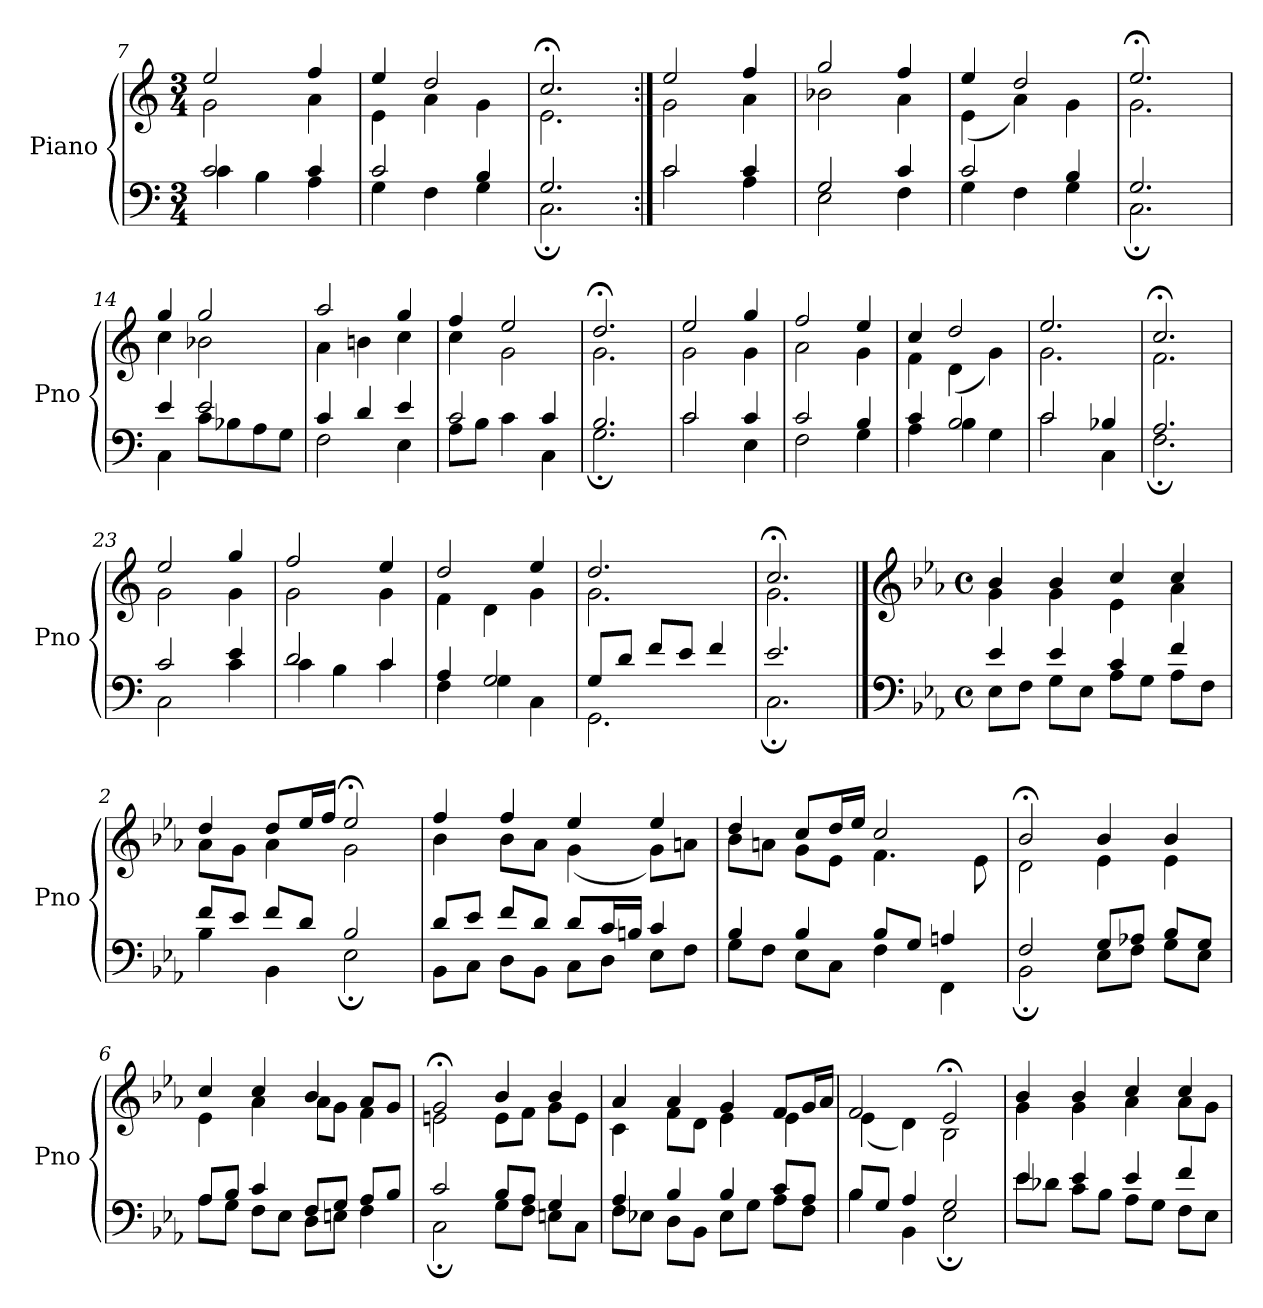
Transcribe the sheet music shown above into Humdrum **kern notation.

**kern	**kern
*part1	*part1
*staff2	*staff1
*I"Piano	*
*I'Pno	*
*clefF4	*clefG2
*k[]	*k[]
*M3/4	*M3/4
=7	=7
*^	*^
2c/	4c\	2ee/	2g\
.	4B\	.	.
4c/	4A\	4ff/	4a\
=8	=8	=8	=8
2c/	4G\	4ee/	4e\
.	4F\	2dd/	4a\
4B/	4G\	.	4g\
=9	=9	=9	=9
2.G/	2.C;\	2.cc;</	2.e\
=10:|!	=10:|!	=10:|!	=10:|!
2c/	2c\	2ee/	2g\
4c/	4A\	4ff/	4a\
=11	=11	=11	=11
2G/	2E\	2gg/	2b-X\
4c/	4F\	4ff/	4a\
=12	=12	=12	=12
2c/	4G\	4ee/	(<4e\
.	4F\	2dd/	4a\)
4B/	4G\	.	4g\
=13	=13	=13	=13
2.G/	2.C;\	2.ee;</	2.g\
=14	=14	=14	=14
4e/	4C\	4gg/	4cc\
2e/	8c\L	2gg/	2b-X\
.	8B-X\	.	.
.	8A\	.	.
.	8G\J	.	.
=15	=15	=15	=15
4c/	2F\	2aa/	4a\
4d/	.	.	4bn\
4e/	4E\	4gg/	4cc\
=16	=16	=16	=16
2c/	8A\L	4ff/	4cc\
.	8B\J	.	.
.	4c\	2ee/	2g\
4c/	4C\	.	.
=17	=17	=17	=17
2.B/	2.G;\	2.dd;</	2.g\
=18	=18	=18	=18
2c/	2c\	2ee/	2g\
4c/	4E\	4gg/	4g\
=19	=19	=19	=19
2c/	2F\	2ff/	2a\
4B/	4G\	4ee/	4g\
=20	=20	=20	=20
4c/	4A\	4cc/	4f\
2B/	4B\	2dd/	(<4d\
.	4G\	.	4g\)
=21	=21	=21	=21
2c/	2c\	2.ee/	2.g\
4B-X/	4C\	.	.
=22	=22	=22	=22
2.A/	2.F;\	2.cc;</	2.f\
=23	=23	=23	=23
2c/	2C\	2ee/	2g\
4e/	4c\	4gg/	4g\
=24	=24	=24	=24
2d/	4c\	2ff/	2g\
.	4B\	.	.
4c/	4c\	4ee/	4g\
=25	=25	=25	=25
4A/	4F\	2dd/	4f\
2G/	4G\	.	4d\
.	4C\	4ee/	4g\
=26	=26	=26	=26
8G/L	2.GG\	2.dd/	2.g\
8d/J	.	.	.
8f/L	.	.	.
8e/J	.	.	.
4f/	.	.	.
=27	=27	=27	=27
2.e/	2.C;\	2.cc;</	2.g\
==1	==1	==1	==1
*clefF4	*	*clefG2	*
*k[b-e-a-]	*	*k[b-e-a-]	*
*M4/4	*	*M4/4	*
*met(c)	*	*met(c)	*
4e-/	8E-\L	4b-/	4g\
.	8F\J	.	.
4e-/	8G\L	4b-/	4g\
.	8E-\J	.	.
4c/	8A-\L	4cc/	4e-\
.	8G\J	.	.
4f/	8A-\L	4cc/	4a-\
.	8F\J	.	.
=2	=2	=2	=2
8f/L	4B-\	4dd/	8a-\L
8e-/J	.	.	8g\J
8f/L	4BB-\	8dd/L	4a-\
8d/J	.	16ee-/L	.
.	.	16ff/JJ	.
2B-/	2E-;\	2ee-;</	2g\
=3	=3	=3	=3
8d/L	8BB-\L	4ff/	4b-\
8e-/J	8C\J	.	.
8f/L	8D\L	4ff/	8b-\L
8d/J	8BB-\J	.	8a-\J
8d/L	8C\L	4ee-/	(<4g\
16c/L	8D\J	.	.
16Bn/JJ	.	.	.
4c/	8E-\L	4ee-/	8g\L)
.	8F\J	.	8an\J
=4	=4	=4	=4
4B-/	8G\L	4dd/	8b-\L
.	8F\J	.	8an\J
4B-/	8E-\L	8cc/L	8g\L
.	8C\J	16dd/L	8e-\J
.	.	16ee-/JJ	.
8B-/L	4F\	2cc/	4.f\
8G/J	.	.	.
4An/	4FF\	.	.
.	.	.	8e-\
=5	=5	=5	=5
2F/	2BB-;\	2b-;</	2d\
8G/L	8E-\L	4b-/	4e-\
8A-X/J	8F\J	.	.
8B-/L	8G\L	4b-/	4e-\
8G/J	8E-\J	.	.
=6	=6	=6	=6
8A-/L	8A-\L	4cc/	4e-\
8B-/J	8G\J	.	.
4c/	8F\L	4cc/	4a-\
.	8E-\J	.	.
8F/L	8D\L	4b-/	8a-\L
8G/J	8En\J	.	8g\J
8A-/L	4F\	8a-/L	4f\
8B-/J	.	8g/J	.
=7	=7	=7	=7
2c/	2C;\	2g;</	2en\
8B-/L	8G\L	4b-/	8e\L
8A-/J	8F\J	.	8f\J
4G/	8En\L	4b-/	8g\L
.	8C\J	.	8e\J
=8	=8	=8	=8
4A-/	8F\L	4a-/	4c\
.	8E-X\J	.	.
4B-/	8D\L	4a-/	8f\L
.	8BB-\J	.	8d\J
4B-/	8E-\L	4g/	4e-\
.	8G\J	.	.
8c/L	8A-\L	8f/L	4e-\
8A-/J	8F\J	16g/L	.
.	.	16a-/JJ	.
=9	=9	=9	=9
8B-/L	4B-\	2f/	(<4e-\
8G/J	.	.	.
4A-/	4BB-\	.	4d\)
2G/	2E-;\	2e-;</	2B-\
=10	=10	=10	=10
4e-/	8e-\L	4b-/	4g\
.	8d-X\J	.	.
4e-/	8c\L	4b-/	4g\
.	8B-\J	.	.
4e-/	8A-\L	4cc/	4a-\
.	8G\J	.	.
4f/	8F\L	4cc/	8a-\L
.	8E-\J	.	8g\J
*v	*v	*	*
*	*v	*v
=	=
*-	*-
